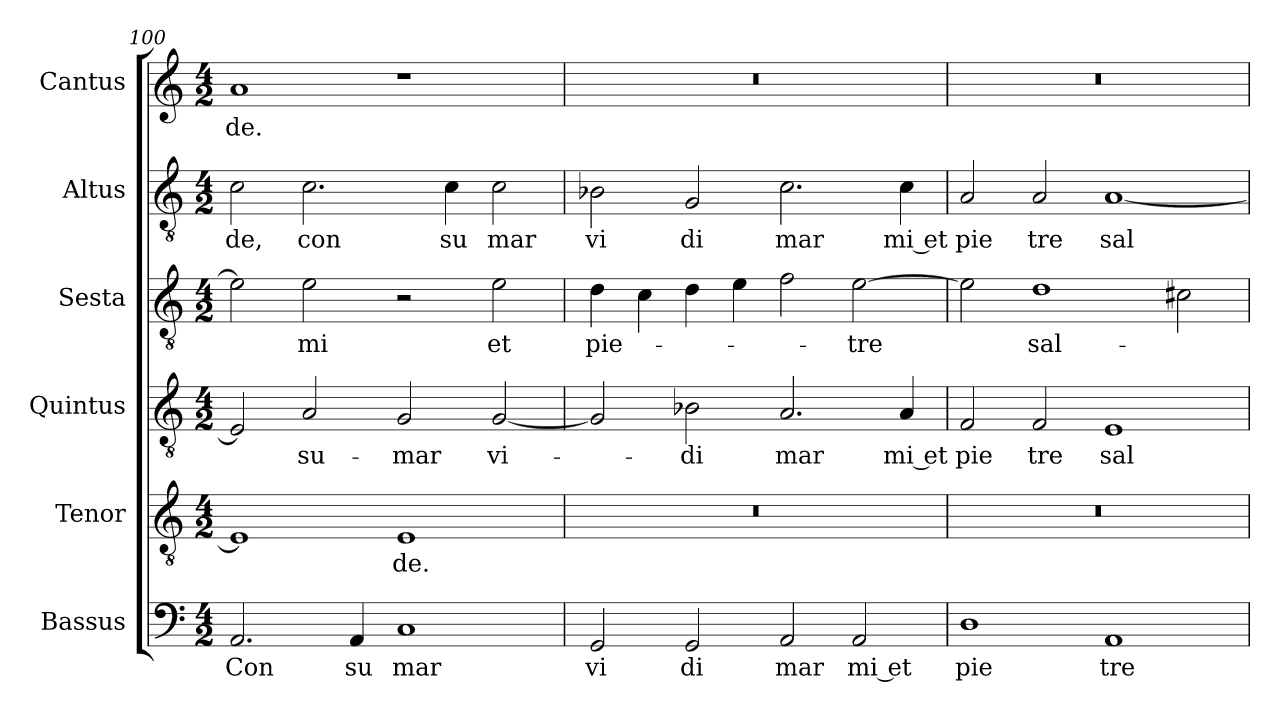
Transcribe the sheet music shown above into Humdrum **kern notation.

**kern	**text	**kern	**text	**kern	**text	**kern	**text	**kern	**text	**kern	**text
*part6	*part6	*part5	*part5	*part4	*part4	*part3	*part3	*part2	*part2	*part1	*part1
*staff6	*staff6	*staff5	*staff5	*staff4	*staff4	*staff3	*staff3	*staff2	*staff2	*staff1	*staff1
*I"Bassus	*	*I"Tenor	*	*I"Quintus	*	*I"Sesta	*	*I"Altus	*	*I"Cantus	*
*I'Bassus	*	*I'Tenor	*	*I'Quintus	*	*I'Sesta	*	*I'Altus	*	*I'Cantus	*
*clefF4	*	*clefGv2	*	*clefGv2	*	*clefGv2	*	*clefGv2	*	*clefG2	*
*	*	*	*	*k[]	*	*k[]	*	*	*	*	*
*	*	*	*	*C:	*	*C:	*	*	*	*	*
*M4/2	*	*M4/2	*	*M4/2	*	*M4/2	*	*M4/2	*	*M4/2	*
=100	=100	=100	=100	=100	=100	=100	=100	=100	=100	=100	=100
!	!LO:LY:b:cj	!	!	!	!	!	!	!	!LO:LY:b:cj	!	!LO:LY:b:cj
2.AA/	Con	1E]	.	2E/]	.	2e\]	.	2c\	de,	1a	de.
!	!	!	!	!	!LO:LY:b:cj	!	!LO:LY:b:cj	!	!LO:LY:b:cj	!	!
.	.	.	.	2A/	-su-	2e\	mi	2.c\	con	.	.
!	!LO:LY:b:cj	!	!	!	!	!	!	!	!	!	!
4AA/	su	.	.	.	.	.	.	.	.	.	.
!	!LO:LY:b:cj	!	!LO:LY:b:cj	!	!LO:LY:b:cj	!	!	!	!	!	!
1C	mar	1E	de.	2G/	-mar	2r	.	.	.	1r	.
!	!	!	!	!	!	!	!	!	!LO:LY:b:cj	!	!
.	.	.	.	.	.	.	.	4c\	su	.	.
!	!	!	!	!	!LO:LY:b:cj	!	!LO:LY:b:cj	!	!LO:LY:b:cj	!	!
.	.	.	.	[>2G/	vi-	2e\	et	2c\	mar	.	.
!!LO:PB:g=z
=101	=101	=101	=101	=101	=101	=101	=101	=101	=101	=101	=101
!	!LO:LY:b:cj	!	!	!	!	!	!LO:LY:b	!	!LO:LY:b:cj	!	!
2GG/	vi	0r	.	2G/]	.	4d\	pie-	2B-X\	vi	0r	.
.	.	.	.	.	.	4c\	.	.	.	.	.
!	!LO:LY:b:cj	!	!	!	!LO:LY:b:cj	!	!	!	!LO:LY:b:cj	!	!
2GG/	di	.	.	2B-X\	-di	4d\	.	2G/	di	.	.
.	.	.	.	.	.	4e\	.	.	.	.	.
!	!LO:LY:b:cj	!	!	!	!LO:LY:b:cj	!	!	!	!LO:LY:b:cj	!	!
2AA/	mar	.	.	2.A/	mar	2f\	.	2.c\	mar	.	.
!	!LO:LY:b:rj	!	!	!	!	!	!LO:LY:b	!	!	!	!
2AA/	mi et	.	.	.	.	[>2e\	-tre	.	.	.	.
!	!	!	!	!	!LO:LY:b:rj	!	!	!	!LO:LY:b:rj	!	!
.	.	.	.	4A/	mi et	.	.	4c\	mi et	.	.
=102	=102	=102	=102	=102	=102	=102	=102	=102	=102	=102	=102
!	!LO:LY:b:cj	!	!	!	!LO:LY:b:cj	!	!	!	!LO:LY:b:cj	!	!
1D	pie	0r	.	2F/	pie	2e\]	.	2A/	pie	0r	.
!	!	!	!	!	!LO:LY:b:cj	!	!LO:LY:b:cj	!	!LO:LY:b:cj	!	!
.	.	.	.	2F/	tre	1d	sal-	2A/	tre	.	.
!	!LO:LY:b:cj	!	!	!	!LO:LY:b:cj	!	!	!	!LO:LY:b:cj	!	!
1AA	tre	.	.	1E	sal	.	.	[<1A	sal	.	.
.	.	.	.	.	.	2c#\	.	.	.	.	.
=	=	=	=	=	=	=	=	=	=	=	=
*-	*-	*-	*-	*-	*-	*-	*-	*-	*-	*-	*-
